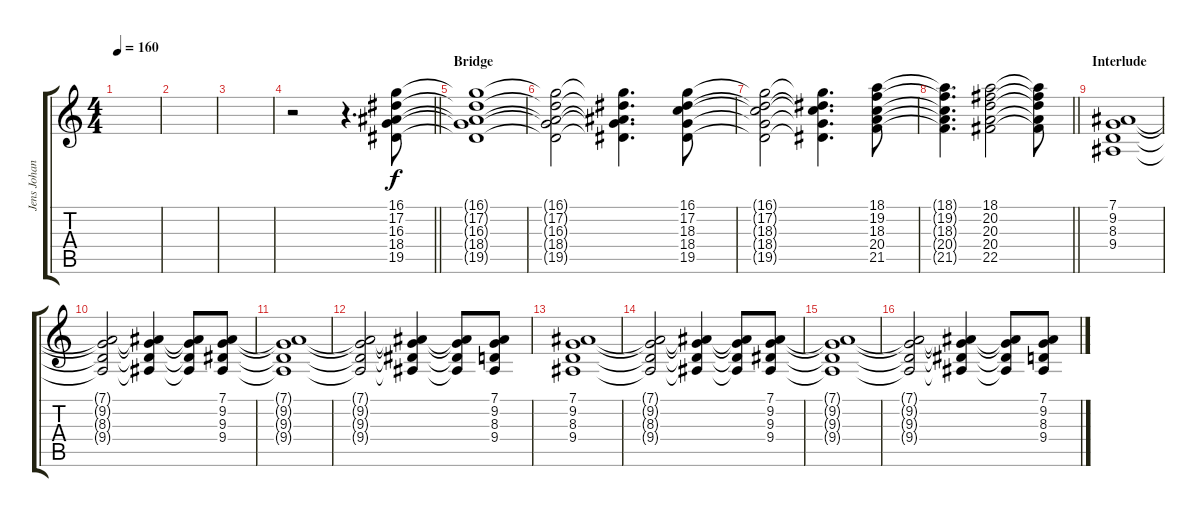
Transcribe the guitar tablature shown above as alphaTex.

\track ("Jens Johansson" "Jens Johan") {instrument stringensemble1}
\staff {score tabs}
\tuning (Eb4 Bb3 Gb3 Db3 Ab2 Eb2) {hide}
\ts (4 4)
\tempo 160
\clef g2
\ks c
|
|
|
\barLineRight lightlight
r.2 r.4{d} (16.1 17.2 16.3 18.4 19.5).8 |
\section ("" "Bridge")
(16.1{t} 17.2{t} 16.3{t} 18.4{t} 19.5{t}).1 |
(16.1{t} 17.2{t} 16.3{t} 18.4{t} 19.5{t}).2 (16.1{t} 17.2{t} 16.3{t} 18.4{t} 19.5{t}).4{d} (16.1 17.2 18.3 18.4 19.5).8 |
(16.1{t} 17.2{t} 18.3{t} 18.4{t} 19.5{t}).2 (16.1{t} 17.2{t} 18.3{t} 18.4{t} 19.5{t}).4{d} (18.1 19.2 18.3 20.4 21.5).8 |
\barLineRight lightlight
(18.1{t} 19.2{t} 18.3{t} 20.4{t} 21.5{t}).4{d} (18.1 20.2 20.3 20.4 22.5).2 (18.1{t} 20.2{t} 20.3{t} 20.4{t} 22.5{t}).8 |
\section ("" "Interlude")
(7.1 9.2 8.3 9.4).1 |
(7.1{t} 9.2{t} 8.3{t} 9.4{t}).2 (7.1{t} 9.2{t} 8.3{t} 9.4{t}).4 (7.1{t} 9.2{t} 8.3{t} 9.4{t}).8 (7.1 9.2 9.3 9.4).8 |
(7.1{t} 9.2{t} 9.3{t} 9.4{t}).1 |
(7.1{t} 9.2{t} 9.3{t} 9.4{t}).2 (7.1{t} 9.2{t} 9.3{t} 9.4{t}).4 (7.1{t} 9.2{t} 9.3{t} 9.4{t}).8 (7.1 9.2 8.3 9.4).8 |
(7.1 9.2 8.3 9.4).1 |
(7.1{t} 9.2{t} 8.3{t} 9.4{t}).2 (7.1{t} 9.2{t} 8.3{t} 9.4{t}).4 (7.1{t} 9.2{t} 8.3{t} 9.4{t}).8 (7.1 9.2 9.3 9.4).8 |
(7.1{t} 9.2{t} 9.3{t} 9.4{t}).1 |
(7.1{t} 9.2{t} 9.3{t} 9.4{t}).2 (7.1{t} 9.2{t} 9.3{t} 9.4{t}).4 (7.1{t} 9.2{t} 9.3{t} 9.4{t}).8 (7.1 9.2 8.3 9.4).8
